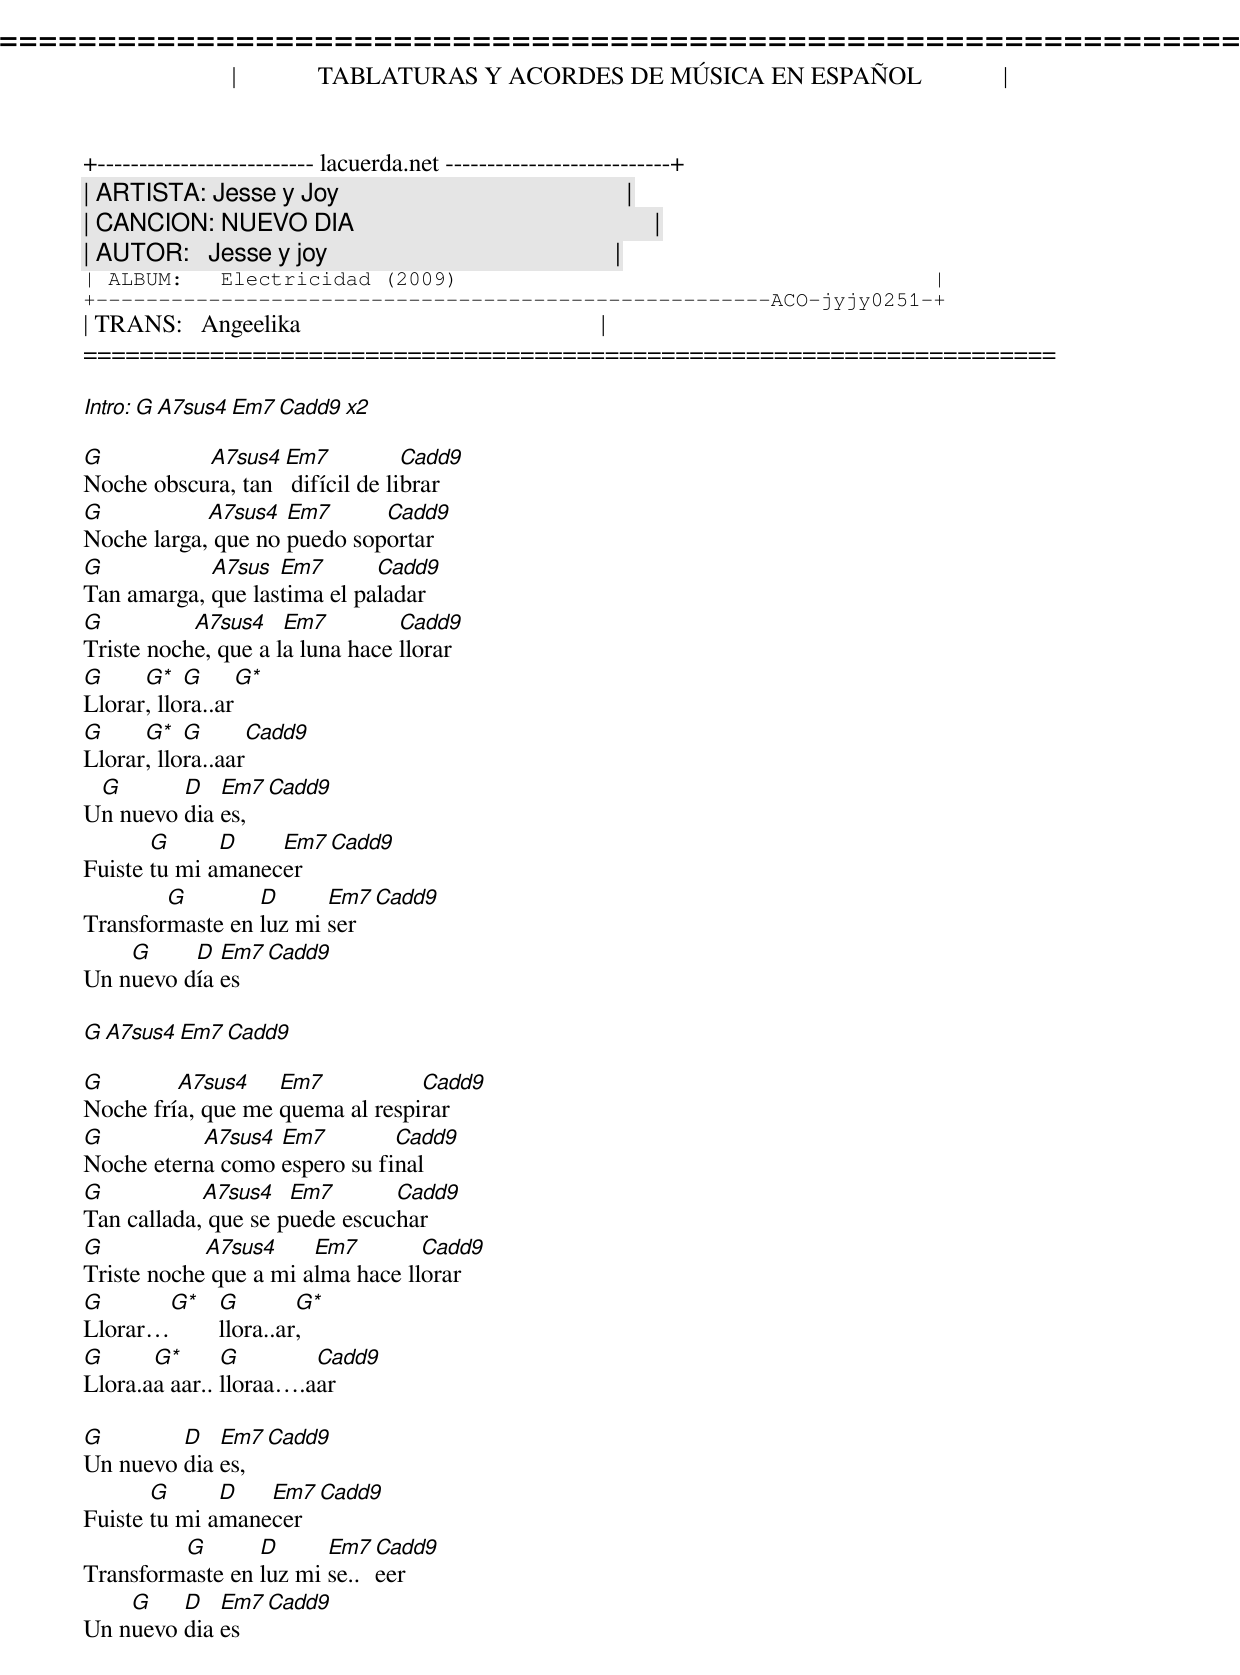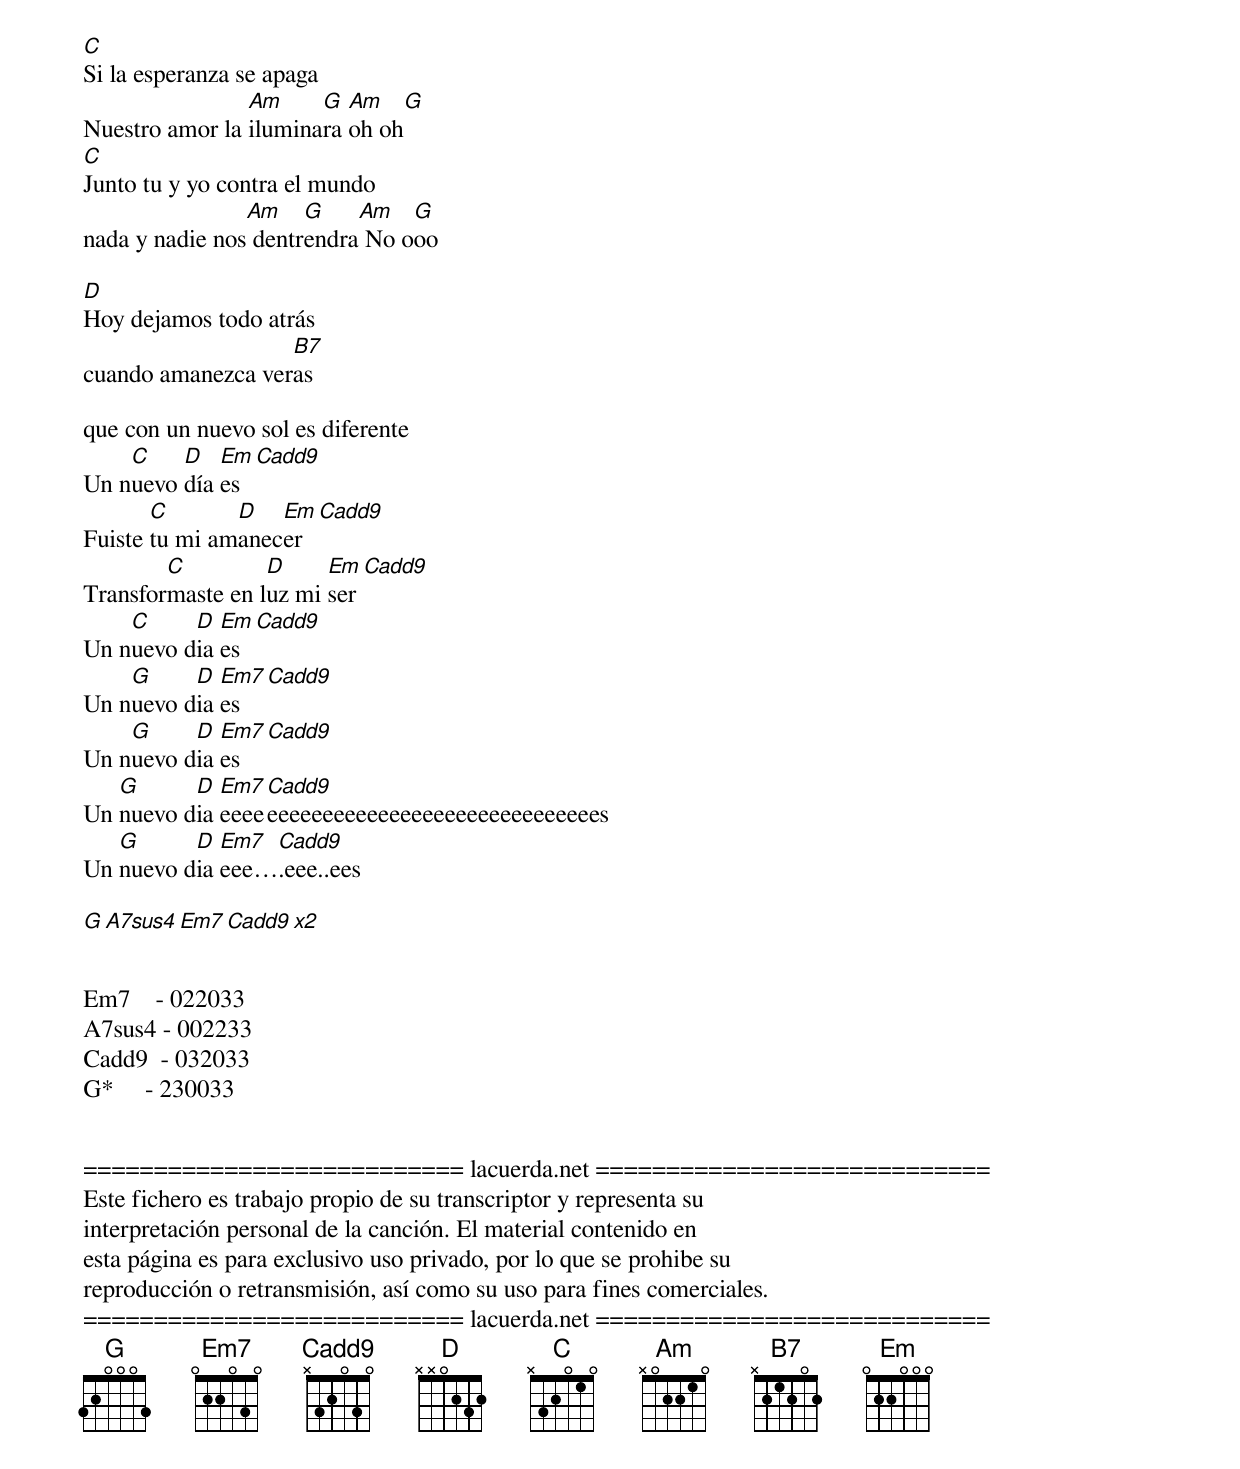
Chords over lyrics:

=====================================================================
|             TABLATURAS Y ACORDES DE MÚSICA EN ESPAÑOL             |
+-------------------------- lacuerda.net ---------------------------+
| ARTISTA: Jesse y Joy                                              |
| CANCION: NUEVO DIA                                                |
| AUTOR:   Jesse y joy                                              |
| ALBUM:   Electricidad (2009)                                      |
+------------------------------------------------------ACO-jyjy0251-+
| TRANS:   Angeelika                                                |
=====================================================================

Intro: G  A7sus4 Em7 Cadd9 x2

G          A7sus4 Em7           Cadd9
Noche obscura, tan difícil de librar
G           A7sus4  Em7      Cadd9
Noche larga, que no puedo soportar
G           A7sus  Em7       Cadd9
Tan amarga, que lastima el paladar
G          A7sus4    Em7         Cadd9
Triste noche, que a la luna hace llorar
G     G*   G      G*
Llorar, llora..ar
G     G*   G      Cadd9
Llorar, llora..aar
 G       D   Em7 Cadd9
Un nuevo dia es,
       G      D    Em7 Cadd9
Fuiste tu mi amanecer
        G        D      Em7 Cadd9
Transformaste en luz mi ser
    G     D  Em7 Cadd9
Un nuevo día es

G  A7sus4 Em7 Cadd9

G        A7sus4    Em7           Cadd9
Noche fría, que me quema al respirar
G          A7sus4 Em7         Cadd9
Noche eterna como espero su final
G           A7sus4   Em7       Cadd9
Tan callada, que se puede escuchar
G           A7sus4     Em7        Cadd9
Triste noche que a mi alma hace llorar
G      G* G        G*
Llorar   llora..ar,
G      G*      G        Cadd9
Llora.aa aar.. lloraa.aar

G        D   Em7 Cadd9
Un nuevo dia es,
       G      D   Em7 Cadd9
Fuiste tu mi amanecer
         G       D      Em7 Cadd9
Transformaste en luz mi se..eer
    G    D   Em7 Cadd9
Un nuevo dia es
C
Si la esperanza se apaga
                Am     G  Am   G
Nuestro amor la iluminara oh oh
C
Junto tu y yo contra el mundo
                Am    G    Am   G
nada y nadie nos dentrendra No ooo

D
Hoy dejamos todo atrás
                   B7
cuando amanezca veras

que con un nuevo sol es diferente
    C    D   Em   Cadd9
Un nuevo día es
       C       D   Em   Cadd9
Fuiste tu mi amanecer
        C         D     Em  Cadd9
Transformaste en luz mi ser
    C     D  Em  Cadd9
Un nuevo dia es
    G     D  Em7 Cadd9
Un nuevo dia es
    G     D  Em7 Cadd9
Un nuevo dia es
   G      D  Em7 Cadd9
Un nuevo dia eeeeeeeeeeeeeeeeeeeeeeeeeeeeeeeeees
   G      D  Em7 Cadd9
Un nuevo dia eee.eee..ees

G   A7sus4  Em7 Cadd9 x2


Em7    - 022033
A7sus4 - 002233
Cadd9  - 032033
G*     - 230033


=========================== lacuerda.net ============================
Este fichero es trabajo propio de su transcriptor y representa su
interpretación personal de la canción. El material contenido en
esta página es para exclusivo uso privado, por lo que se prohibe su
reproducción o retransmisión, así como su uso para fines comerciales.
=========================== lacuerda.net ============================
